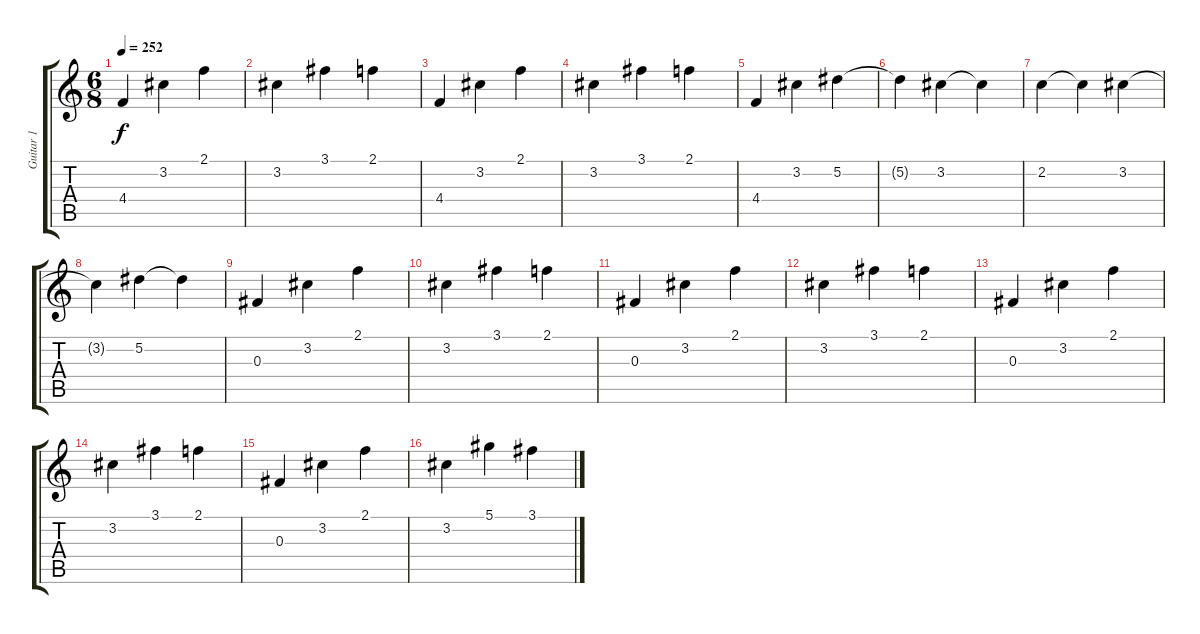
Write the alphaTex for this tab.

\track ("Guitar 1" "Guitar 1") {instrument electricguitarclean}
\staff {score tabs}
\tuning (Eb4 Bb3 Gb3 Db3 Ab2 Eb2) {hide}
\ts (6 8)
\tempo 252
\clef g2
\ks c
4.4.4{dy f} 3.2.4 2.1.4 |
3.2.4 3.1.4 2.1.4 |
4.4.4 3.2.4 2.1.4 |
3.2.4 3.1.4 2.1.4 |
4.4.4 3.2.4 5.2.4 |
5.2{t}.4 3.2.4 3.2{t}.4 |
2.2.4 2.2{t}.4 3.2.4 |
3.2{t}.4 5.2.4 5.2{t}.4 |
0.3.4 3.2.4 2.1.4 |
3.2.4 3.1.4 2.1.4 |
0.3.4 3.2.4 2.1.4 |
3.2.4 3.1.4 2.1.4 |
0.3.4 3.2.4 2.1.4 |
3.2.4 3.1.4 2.1.4 |
0.3.4 3.2.4 2.1.4 |
3.2.4 5.1.4 3.1.4
